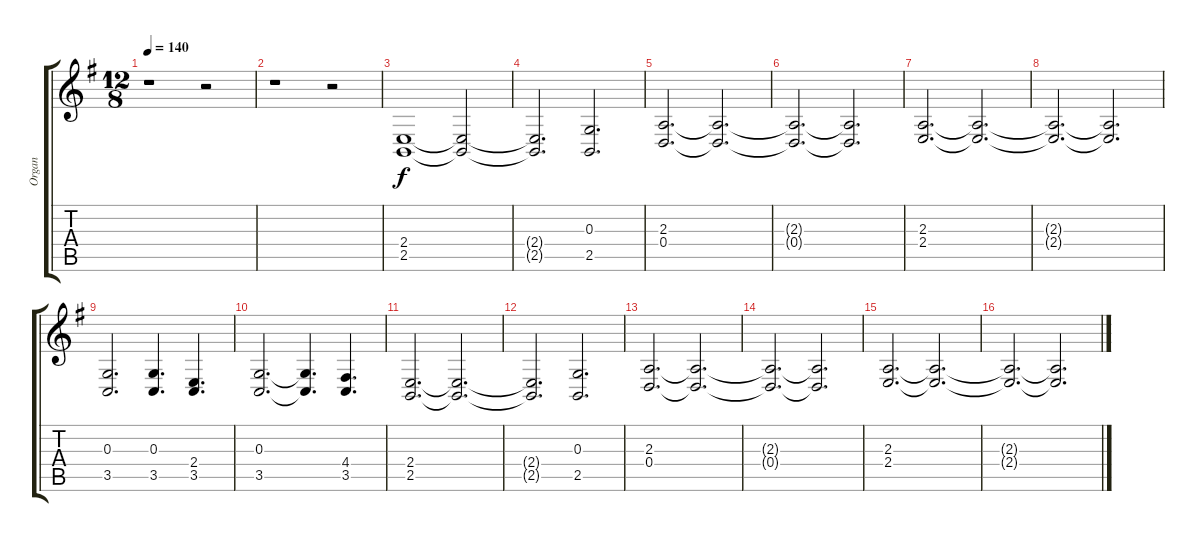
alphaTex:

\track ("Organ" "Organ") {instrument pad3polysynth}
\staff {score tabs}
\tuning (E4 B3 G3 D3 A2 E2) {hide}
\ts (12 8)
\tempo 140
\clef g2
\ks g
r.1{dy f} r.2 |
r.1 r.2 |
(2.4 2.5).1 (2.4{t} 2.5{t}).2 |
(2.4{t} 2.5{t}).2{d} (0.3 2.5).2{d} |
(2.3 0.4).2{d} (2.3{t} 0.4{t}).2{d} |
(2.3{t} 0.4{t}).2{d} (2.3{t} 0.4{t}).2{d} |
(2.3 2.4).2{d} (2.3{t} 2.4{t}).2{d} |
(2.3{t} 2.4{t}).2{d} (2.3{t} 2.4{t}).2{d} |
(0.3 3.5).2{d} (0.3 3.5).4{d} (2.4 3.5).4{d} |
(0.3 3.5).2{d} (0.3{t} 3.5{t}).4{d} (4.4 3.5).4{d} |
(2.4 2.5).2{d} (2.4{t} 2.5{t}).2{d} |
(2.4{t} 2.5{t}).2{d} (0.3 2.5).2{d} |
(2.3 0.4).2{d} (2.3{t} 0.4{t}).2{d} |
(2.3{t} 0.4{t}).2{d} (2.3{t} 0.4{t}).2{d} |
(2.3 2.4).2{d} (2.3{t} 2.4{t}).2{d} |
(2.3{t} 2.4{t}).2{d} (2.3{t} 2.4{t}).2{d}
